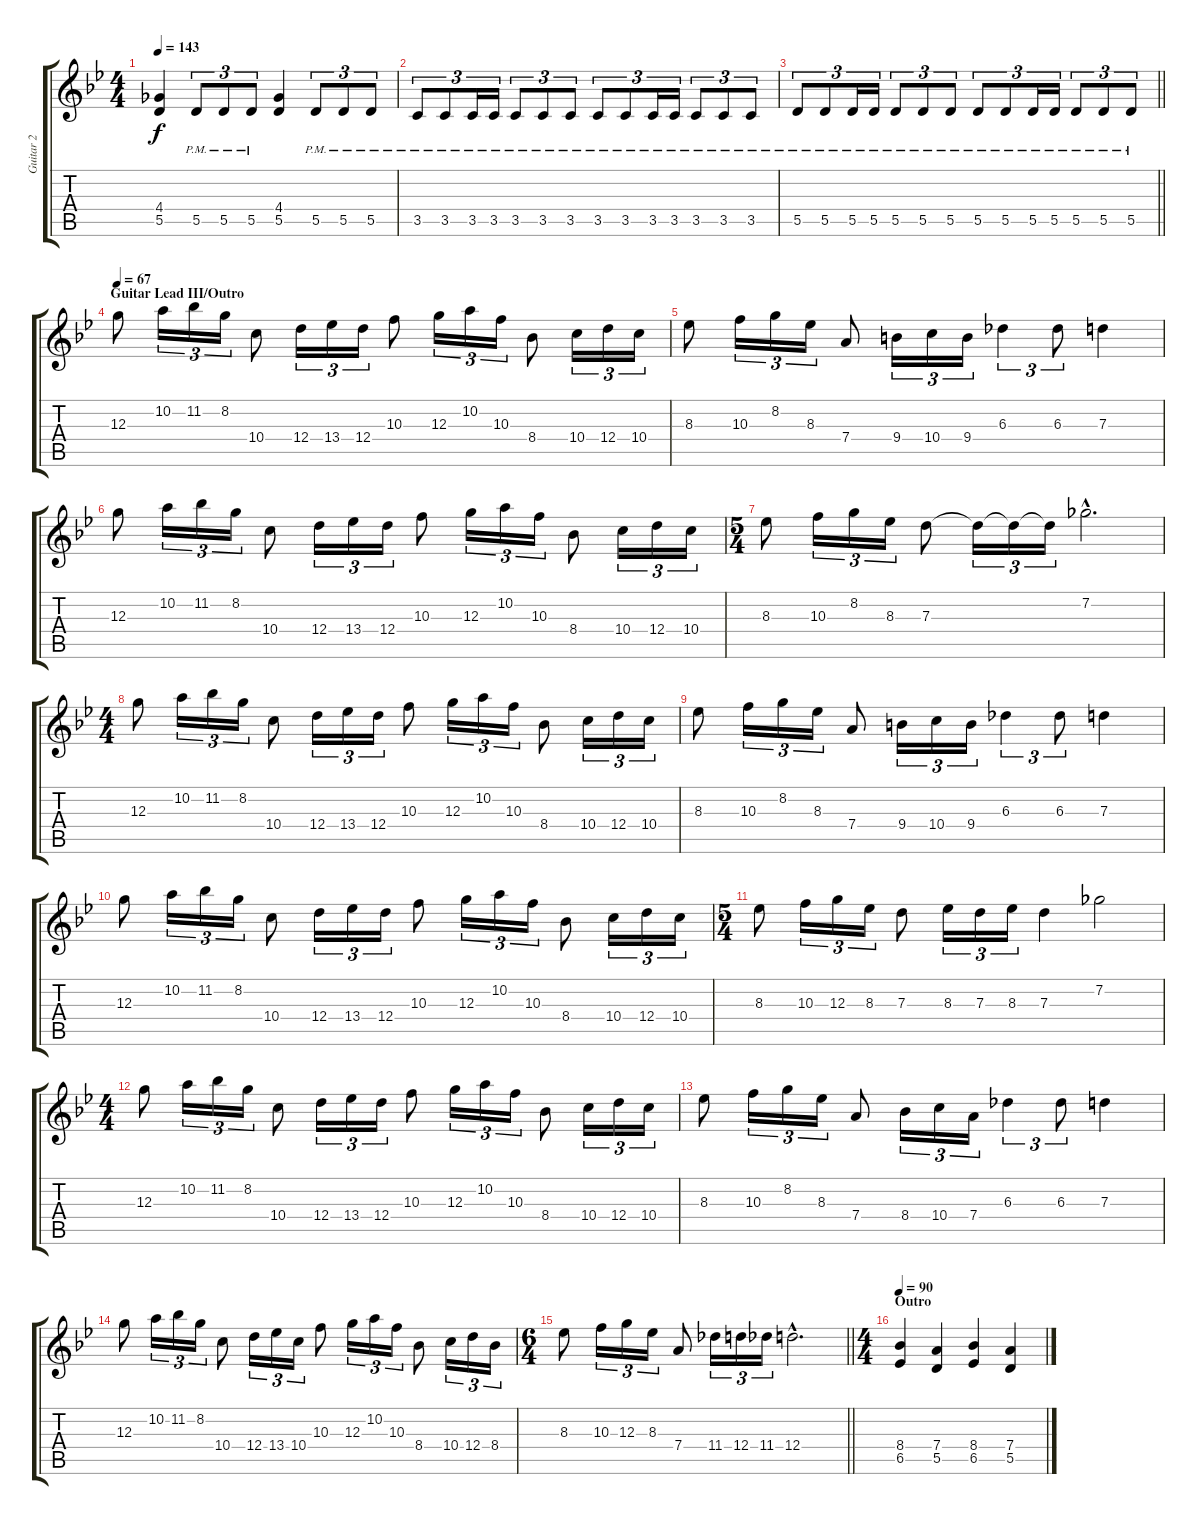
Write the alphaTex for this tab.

\track ("Guitar 2" "Guitar 2") {instrument distortionguitar}
\staff {score tabs}
\tuning (E4 B3 G3 D3 A2 E2) {hide}
\ts (4 4)
\tempo 143
\clef g2
\ks bb
(4.4 5.5).4{dy f} 5.5{pm}.8{tu (3 2)} 5.5{pm}.8{tu (3 2)} 5.5{pm}.8{tu (3 2)} (4.4 5.5).4 5.5{pm}.8{tu (3 2)} 5.5{pm}.8{tu (3 2)} 5.5{pm}.8{tu (3 2)} |
3.5{pm}.8{tu (3 2)} 3.5{pm}.8{tu (3 2)} 3.5{pm}.16{tu (3 2)} 3.5{pm}.16{tu (3 2)} 3.5{pm}.8{tu (3 2)} 3.5{pm}.8{tu (3 2)} 3.5{pm}.8{tu (3 2)} 3.5{pm}.8{tu (3 2)} 3.5{pm}.8{tu (3 2)} 3.5{pm}.16{tu (3 2)} 3.5{pm}.16{tu (3 2)} 3.5{pm}.8{tu (3 2)} 3.5{pm}.8{tu (3 2)} 3.5{pm}.8{tu (3 2)} |
\barLineRight lightlight
5.5{pm}.8{tu (3 2)} 5.5{pm}.8{tu (3 2)} 5.5{pm}.16{tu (3 2)} 5.5{pm}.16{tu (3 2)} 5.5{pm}.8{tu (3 2)} 5.5{pm}.8{tu (3 2)} 5.5{pm}.8{tu (3 2)} 5.5{pm}.8{tu (3 2)} 5.5{pm}.8{tu (3 2)} 5.5{pm}.16{tu (3 2)} 5.5{pm}.16{tu (3 2)} 5.5{pm}.8{tu (3 2)} 5.5{pm}.8{tu (3 2)} 5.5{pm}.8{tu (3 2)} |
\section ("" "Guitar Lead III/Outro")
\tempo 67
12.3.8{volume 16 instrument overdrivenguitar} 10.2.16{tu (3 2)} 11.2.16{tu (3 2)} 8.2.16{tu (3 2)} 10.4.8 12.4.16{tu (3 2)} 13.4.16{tu (3 2)} 12.4.16{tu (3 2)} 10.3.8 12.3.16{tu (3 2)} 10.2.16{tu (3 2)} 10.3.16{tu (3 2)} 8.4.8 10.4.16{tu (3 2)} 12.4.16{tu (3 2)} 10.4.16{tu (3 2)} |
8.3.8 10.3.16{tu (3 2)} 8.2.16{tu (3 2)} 8.3.16{tu (3 2)} 7.4.8 9.4.16{tu (3 2)} 10.4.16{tu (3 2)} 9.4.16{tu (3 2)} 6.3.4{tu (3 2)} 6.3.8{tu (3 2)} 7.3.4 |
12.3.8 10.2.16{tu (3 2)} 11.2.16{tu (3 2)} 8.2.16{tu (3 2)} 10.4.8 12.4.16{tu (3 2)} 13.4.16{tu (3 2)} 12.4.16{tu (3 2)} 10.3.8 12.3.16{tu (3 2)} 10.2.16{tu (3 2)} 10.3.16{tu (3 2)} 8.4.8 10.4.16{tu (3 2)} 12.4.16{tu (3 2)} 10.4.16{tu (3 2)} |
\ts (5 4)
8.3.8 10.3.16{tu (3 2)} 8.2.16{tu (3 2)} 8.3.16{tu (3 2)} 7.3.8 7.3{t}.16{tu (3 2)} 7.3{t}.16{tu (3 2)} 7.3{t}.16{tu (3 2)} 7.2{hac}.2{d} |
\ts (4 4)
12.3.8 10.2.16{tu (3 2)} 11.2.16{tu (3 2)} 8.2.16{tu (3 2)} 10.4.8 12.4.16{tu (3 2)} 13.4.16{tu (3 2)} 12.4.16{tu (3 2)} 10.3.8 12.3.16{tu (3 2)} 10.2.16{tu (3 2)} 10.3.16{tu (3 2)} 8.4.8 10.4.16{tu (3 2)} 12.4.16{tu (3 2)} 10.4.16{tu (3 2)} |
8.3.8 10.3.16{tu (3 2)} 8.2.16{tu (3 2)} 8.3.16{tu (3 2)} 7.4.8 9.4.16{tu (3 2)} 10.4.16{tu (3 2)} 9.4.16{tu (3 2)} 6.3.4{tu (3 2)} 6.3.8{tu (3 2)} 7.3.4 |
12.3.8 10.2.16{tu (3 2)} 11.2.16{tu (3 2)} 8.2.16{tu (3 2)} 10.4.8 12.4.16{tu (3 2)} 13.4.16{tu (3 2)} 12.4.16{tu (3 2)} 10.3.8 12.3.16{tu (3 2)} 10.2.16{tu (3 2)} 10.3.16{tu (3 2)} 8.4.8 10.4.16{tu (3 2)} 12.4.16{tu (3 2)} 10.4.16{tu (3 2)} |
\ts (5 4)
8.3.8 10.3.16{tu (3 2)} 12.3.16{tu (3 2)} 8.3.16{tu (3 2)} 7.3.8 8.3.16{tu (3 2)} 7.3.16{tu (3 2)} 8.3.16{tu (3 2)} 7.3.4 7.2.2 |
\ts (4 4)
12.3.8 10.2.16{tu (3 2)} 11.2.16{tu (3 2)} 8.2.16{tu (3 2)} 10.4.8 12.4.16{tu (3 2)} 13.4.16{tu (3 2)} 12.4.16{tu (3 2)} 10.3.8 12.3.16{tu (3 2)} 10.2.16{tu (3 2)} 10.3.16{tu (3 2)} 8.4.8 10.4.16{tu (3 2)} 12.4.16{tu (3 2)} 10.4.16{tu (3 2)} |
8.3.8 10.3.16{tu (3 2)} 8.2.16{tu (3 2)} 8.3.16{tu (3 2)} 7.4.8 8.4.16{tu (3 2)} 10.4.16{tu (3 2)} 7.4.16{tu (3 2)} 6.3.4{tu (3 2)} 6.3.8{tu (3 2)} 7.3.4 |
12.3.8 10.2.16{tu (3 2)} 11.2.16{tu (3 2)} 8.2.16{tu (3 2)} 10.4.8 12.4.16{tu (3 2)} 13.4.16{tu (3 2)} 10.4.16{tu (3 2)} 10.3.8 12.3.16{tu (3 2)} 10.2.16{tu (3 2)} 10.3.16{tu (3 2)} 8.4.8 10.4.16{tu (3 2)} 12.4.16{tu (3 2)} 8.4.16{tu (3 2)} |
\ts (6 4)
\barLineRight lightlight
8.3.8 10.3.16{tu (3 2)} 12.3.16{tu (3 2)} 8.3.16{tu (3 2)} 7.4.8 11.4.16{tu (3 2)} 12.4.16{tu (3 2)} 11.4.16{tu (3 2)} 12.4{hac}.2{d} |
\ts (4 4)
\section ("" "Outro")
\tempo 90
(8.4 6.5).4{volume 11 instrument distortionguitar} (7.4 5.5).4 (8.4 6.5).4 (7.4 5.5).4
